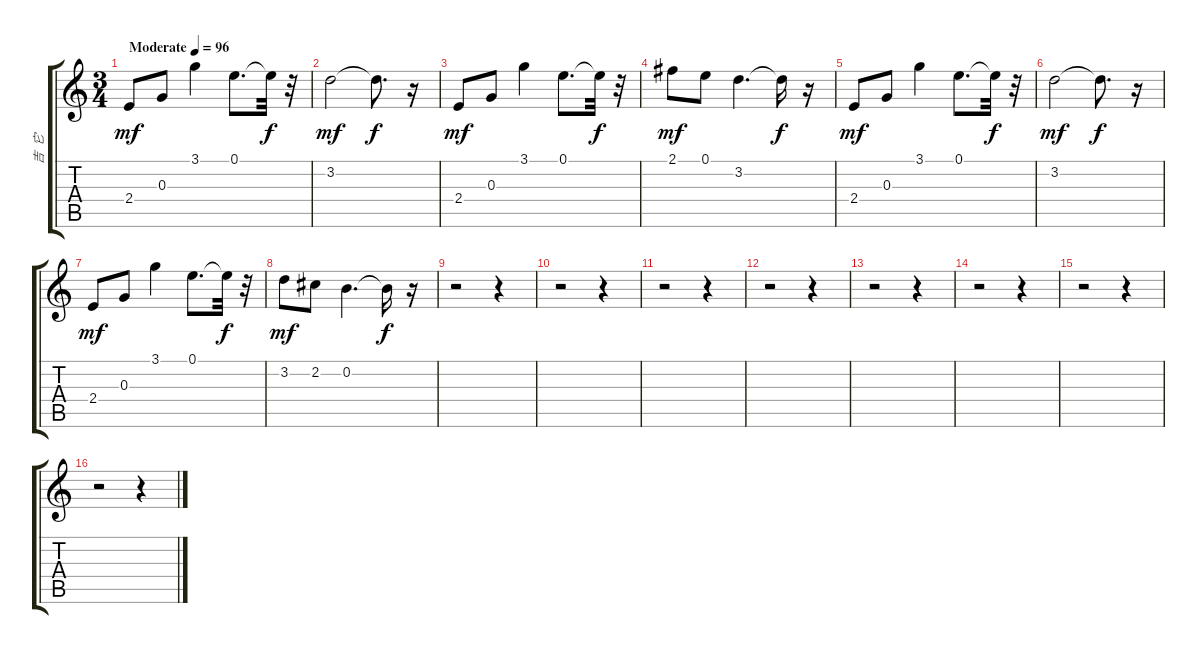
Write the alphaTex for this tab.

\track ("吉  它" "吉  它") {instrument acousticguitarnylon}
\staff {score tabs}
\tuning (E4 B3 G3 D3 A2 E2) {hide}
\ts (3 4)
\tempo (96 "Moderate")
\clef g2
\ks c
2.4.8{dy mf instrument acousticguitarnylon} 0.3.8 3.1.4 0.1.8{d} 0.1{t}.32{dy f} r.32 |
3.2.2{dy mf} 3.2{t}.8{d dy f} r.16 |
2.4.8{dy mf} 0.3.8 3.1.4 0.1.8{d} 0.1{t}.32{dy f} r.32 |
2.1.8{dy mf} 0.1.8 3.2.4{d} 3.2{t}.16{dy f} r.16 |
2.4.8{dy mf} 0.3.8 3.1.4 0.1.8{d} 0.1{t}.32{dy f} r.32 |
3.2.2{dy mf} 3.2{t}.8{d dy f} r.16 |
2.4.8{dy mf} 0.3.8 3.1.4 0.1.8{d} 0.1{t}.32{dy f} r.32 |
3.2.8{dy mf} 2.2.8 0.2.4{d} 0.2{t}.16{dy f} r.16 |
r.2 r.4 |
r.2 r.4 |
r.2 r.4 |
r.2 r.4 |
r.2 r.4 |
r.2 r.4 |
r.2 r.4 |
r.2 r.4
